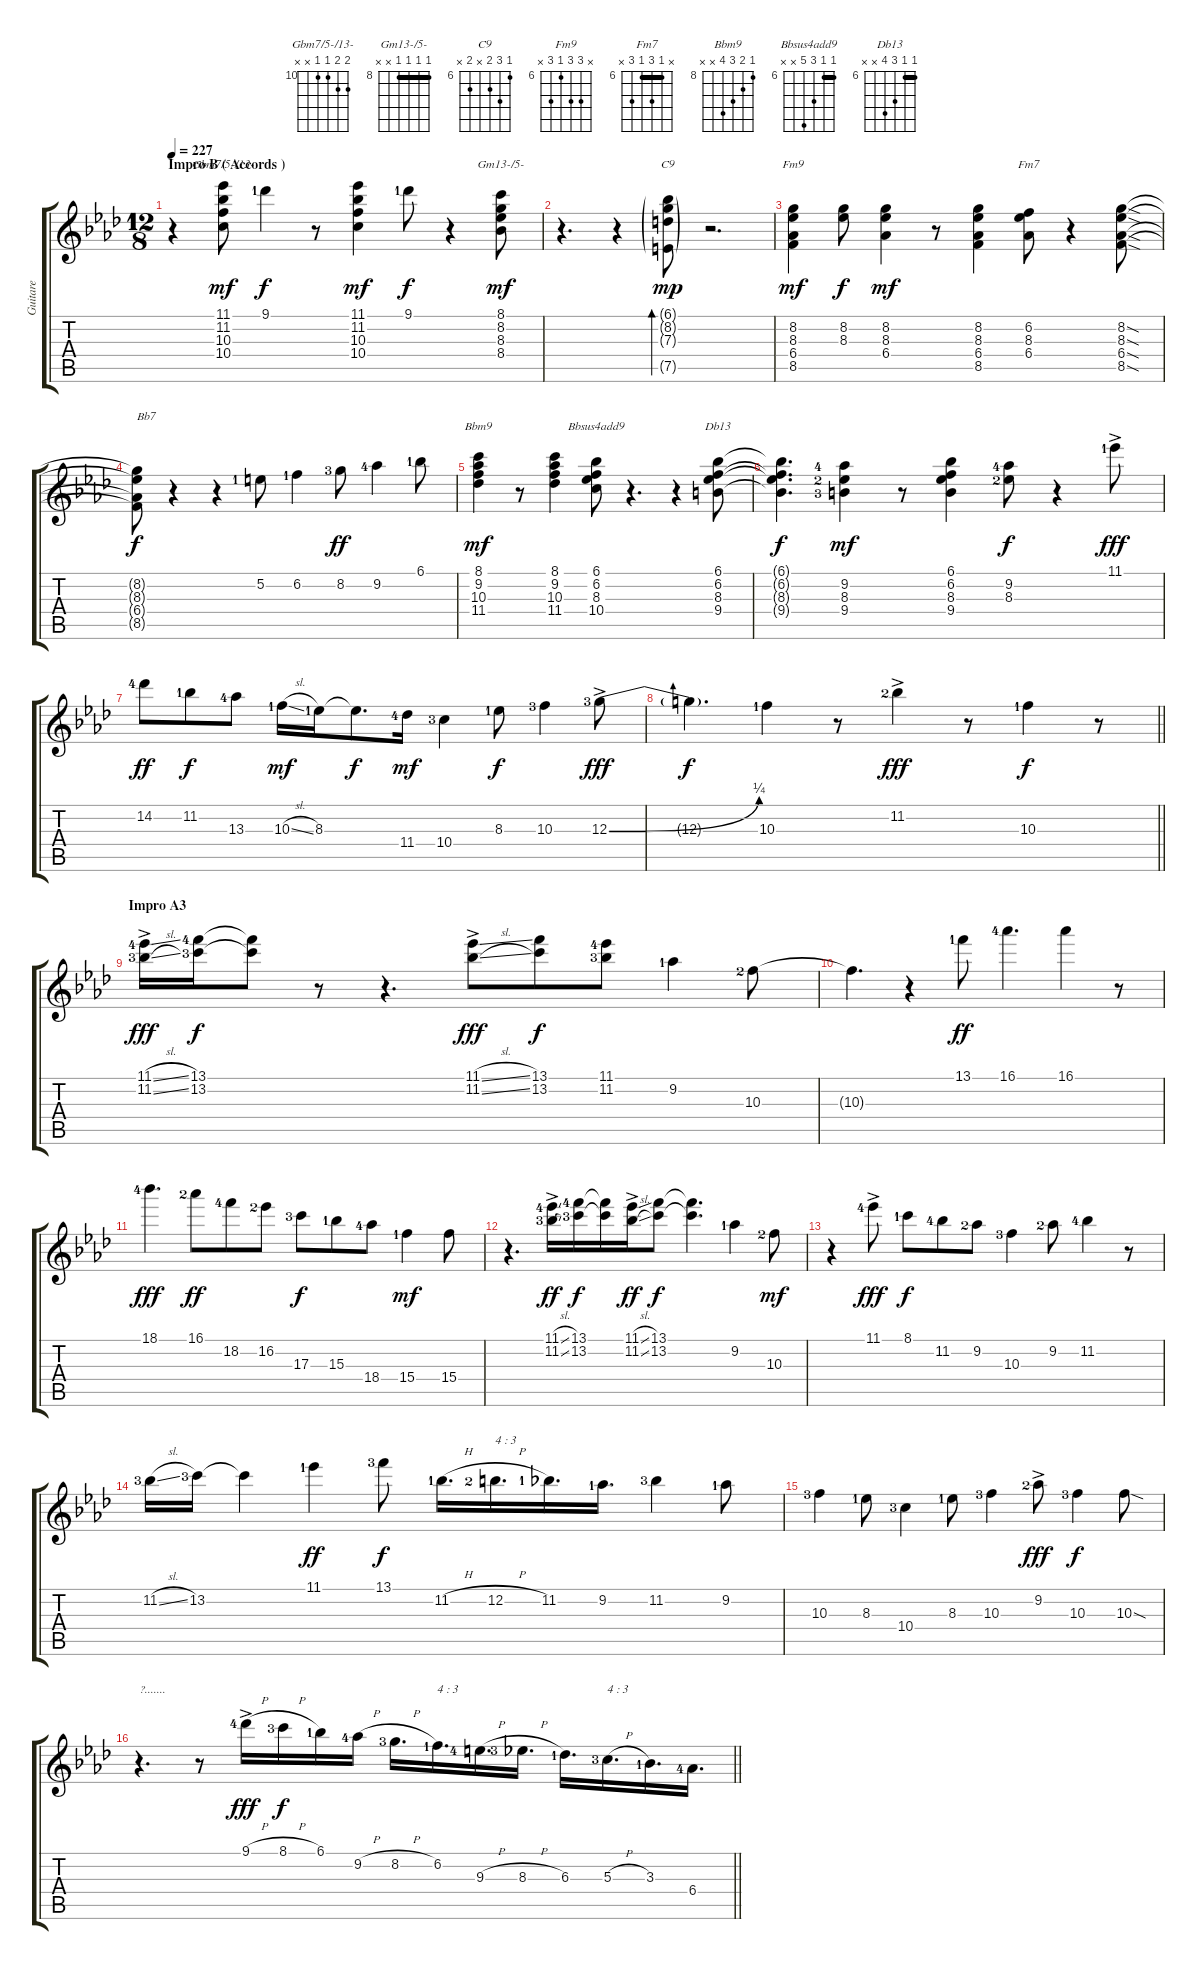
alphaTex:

\track ("Guitare" "Guitare") {instrument electricguitarjazz}
\staff {score tabs}
\tuning (E4 B3 G3 D3 A2 E2) {hide}
\chord ("Gbm7/5-/13-" 11 11 10 10 x x) {firstfret 10}
\chord ("Gm13-/5-" 8 8 8 8 x x) {firstfret 8 barre 8}
\chord ("C9" 6 8 7 x 7 x) {firstfret 6}
\chord ("Fm9" x 8 8 6 8 x) {firstfret 6}
\chord ("Fm7" x 6 8 6 8 x) {firstfret 6 barre 6}
\chord ("Bbm9" 8 9 10 11 x x) {firstfret 8}
\chord ("Bbsus4add9" 6 6 8 10 x x) {firstfret 6 barre 6}
\chord ("Db13" 6 6 8 9 x x) {firstfret 6 barre 6}
\ts (12 8)
\section ("" "Impro B ( Accords )")
\tempo 227
\clef g2
\ks fminor
r.4{dy ff volume 12 balance 4 instrument electricguitarjazz} (11.1 11.2 10.3 10.4).8{ch "Gbm7/5-/13-" dy mf} 9.1{lf 2}.4{dy f} r.8 (11.1 11.2 10.3 10.4).4{dy mf} 9.1{lf 2}.8{dy f} r.4 (8.1 8.2 8.3 8.4).8{ch "Gm13-/5-" dy mf} |
r.4{d} r.4 (6.1{g} 8.2{g} 7.3{g} 7.5{g}).8{bd 120 ch "C9" dy mp} r.2{d} |
(8.2 8.3 6.4 8.5).4{ch "Fm9" dy mf} (8.2 8.3).8{dy f} (8.2 8.3 6.4).4{dy mf} r.8 (8.2 8.3 6.4 8.5).4 (6.2 8.3 6.4).8{ch "Fm7"} r.4 (8.2{sod} 8.3{sod} 6.4{sod} 8.5{sod}).8 |
(8.2{t} 8.3{t} 6.4{t} 8.5{t}).8{txt "Bb7" dy f} r.4 r.4 5.2{lf 2}.8 6.2{lf 2}.4 8.2{lf 4}.8{dy ff} 9.2{lf 5}.4 6.1{lf 2}.8 |
(8.1 9.2 10.3 11.4).4{ch "Bbm9" dy mf} r.8 (8.1 9.2 10.3 11.4).4 (6.1 6.2 8.3 10.4).8{ch "Bbsus4add9"} r.4{d} r.4 (6.1 6.2 8.3 9.4).8{ch "Db13"} |
(6.1{t} 6.2{t} 8.3{t} 9.4{t}).4{d dy f} (9.2{lf 5} 8.3{lf 3} 9.4{lf 4}).4{dy mf} r.8 (6.1 6.2 8.3 9.4).4 (9.2{lf 5} 8.3{lf 3}).8{dy f} r.4 11.1{ac lf 2}.8{dy fff} |
14.2{lf 5}.8{dy ff} 11.2{lf 2}.8{dy f} 13.3{lf 5}.8 10.3{sl lf 2}.16{dy mf} 8.3{lf 2}.16 8.3{t}.8{d dy f} 11.4{lf 5}.16{dy mf} 10.4{lf 4}.4 8.3{lf 2}.8{dy f} 10.3{lf 4}.4 12.3{be (bend 0 0 60 1) ac lf 4}.8{dy fff} |
\barLineRight lightlight
12.3{t}.4{d dy f} 10.3{lf 2}.4 r.8 11.2{ac lf 3}.4{dy fff} r.8 10.3{lf 2}.4{dy f} r.8 |
\section ("" "Impro A3")
(11.1{sl ac lf 5} 11.2{sl ac lf 4}).16{dy fff volume 10 balance 4 instrument electricguitarjazz} (13.1{lf 5} 13.2{lf 4}).16{dy f} (13.1{t} 13.2{t}).8 r.8 r.4{d} (11.1{sl ac} 11.2{sl ac}).8{dy fff} (13.1 13.2).8{dy f} (11.1{lf 5} 11.2{lf 4}).8 9.2{lf 2}.4 10.3{lf 3}.8 |
10.3{t}.4{d} r.4 13.1{lf 2}.8{dy ff} 16.1{lf 5}.4{d} 16.1.4 r.8 |
18.1{lf 5}.4{d dy fff} 16.1{lf 3}.8{dy ff} 18.2{lf 5}.8 16.2{lf 3}.8 17.3{lf 4}.8{dy f} 15.3{lf 2}.8 18.4{lf 5}.8 15.4{lf 2}.4{dy mf} 15.4.8 |
r.4{d} (11.1{sl ac lf 5} 11.2{sl ac lf 4}).16{dy ff} (13.1{lf 5} 13.2{lf 4}).16{dy f} (13.1{t} 13.2{t}).16 (11.1{sl ac} 11.2{sl ac}).16{dy ff} (13.1 13.2).8{dy f} (13.1{t} 13.2{t}).4{d} 9.2{lf 2}.4 10.3{lf 3}.8{dy mf} |
r.4 11.1{ac lf 5}.8{dy fff} 8.1{lf 2}.8{dy f} 11.2{lf 5}.8 9.2{lf 3}.8 10.3{lf 4}.4 9.2{lf 3}.8 11.2{lf 5}.4 r.8 |
11.2{sl lf 4}.16 13.2{lf 4}.16 13.2{t}.4 11.1{lf 2}.4{dy ff} 13.1{lf 4}.8{dy f} 11.2{h lf 2}.16{d} 12.2{h lf 3}.16{d txt "4 : 3"} 11.2{lf 2}.16{d} 9.2{lf 2}.16{d} 11.2{lf 4}.4 9.2{lf 2}.8 |
10.3{lf 4}.4 8.3{lf 2}.8 10.4{lf 4}.4 8.3{lf 2}.8 10.3{lf 4}.4 9.2{ac lf 3}.8{dy fff} 10.3{lf 4}.4{dy f} 10.3{sod}.8 |
\barLineRight lightlight
r.4{d txt "?......."} r.8 9.1{h ac lf 5}.16{dy fff} 8.1{h lf 4}.16{dy f} 6.1{lf 2}.16 9.2{h lf 5}.16 8.2{h lf 4}.16{d} 6.2{lf 2}.16{d txt "4 : 3"} 9.3{h lf 5}.16{d} 8.3{h lf 4}.16{d} 6.3{lf 2}.16{d} 5.3{h lf 4}.16{d txt "4 : 3"} 3.3{lf 2}.16{d} 6.4{h lf 5}.16{d}
